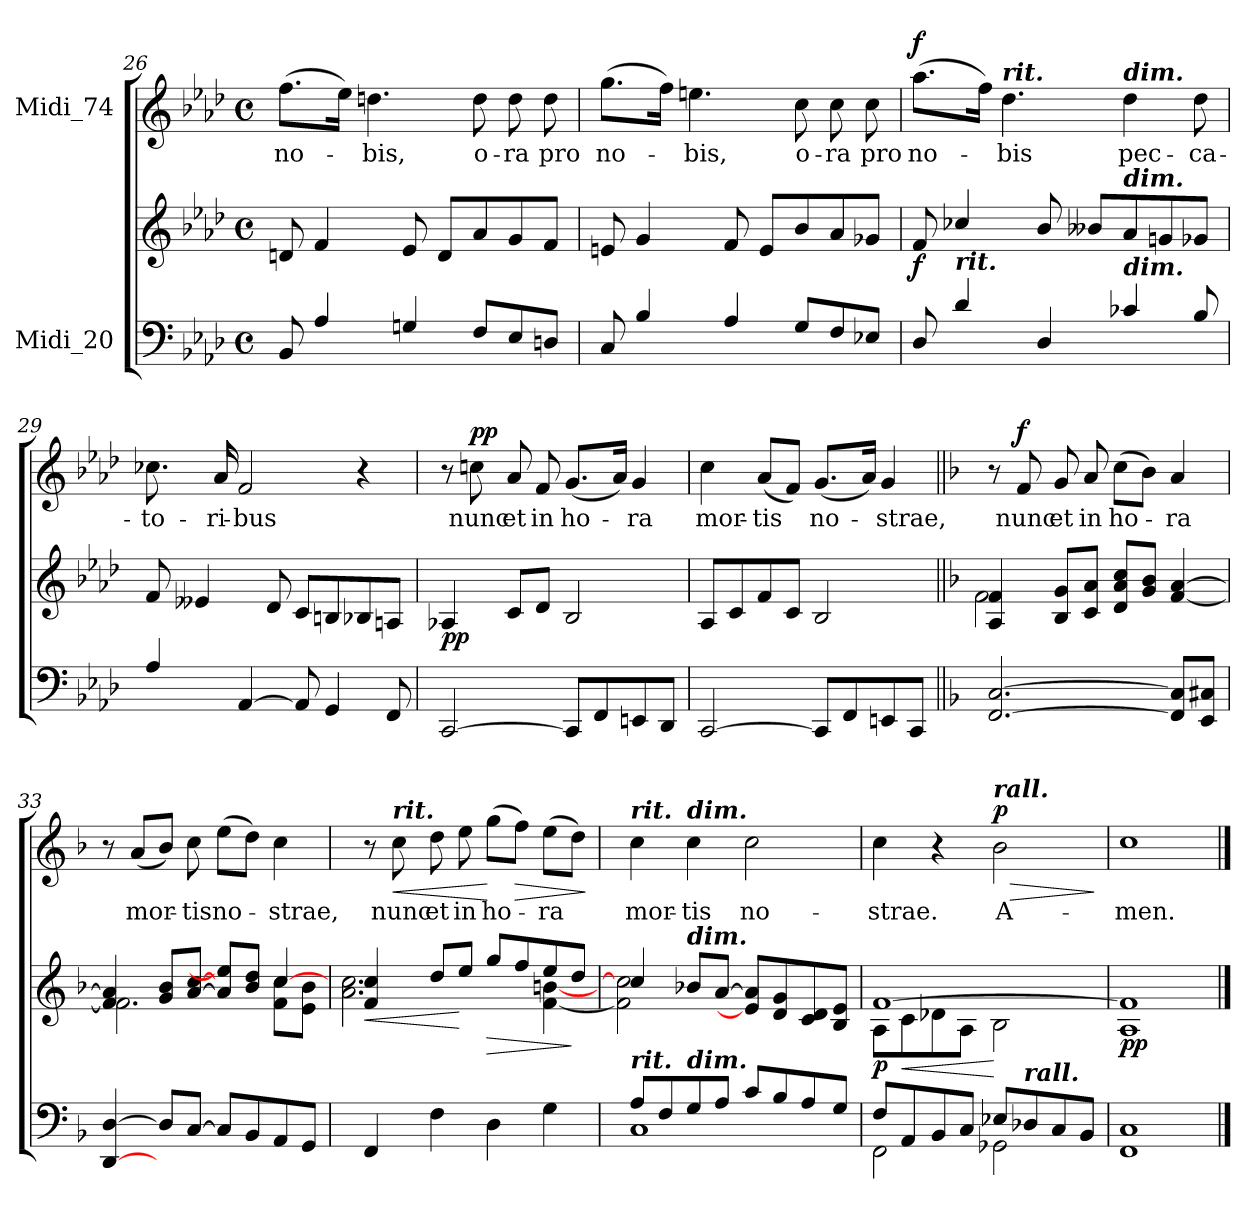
**kern	**kern	**dynam	**kern	**text	**dynam
*part2	*part2	*part2	*part1	*part1	*part1
*staff3	*staff2	*staff2/3	*staff1	*staff1	*staff1
*I"Midi_20	*	*	*I"Midi_74	*	*
*clefF4	*clefG2	*	*clefG2	*	*
*k[b-e-a-d-]	*k[b-e-a-d-]	*	*k[b-e-a-d-]	*	*
*A-:	*A-:	*	*A-:	*	*
*M4/4	*M4/4	*	*M4/4	*	*
*met(c)	*met(c)	*	*met(c)	*	*
=26	=26	=26	=26	=26	=26
*^	*^	*	*	*	*
!	!	!	!	!	!	!LO:LY:b	!
8BB-	1ryy	8dn	1ryy	.	(>8.ffL	no-	.
4A-	.	4f	.	.	.	.	.
.	.	.	.	.	16ee-J)	.	.
!	!	!	!	!	!	!LO:LY:b	!
.	.	.	.	.	4.ddn	bis,	.
4Gn	.	8e-	.	.	.	.	.
.	.	8dL	.	.	.	.	.
!	!	!	!	!	!	!LO:LY:b	!
8FL	.	8a-	.	.	8dd	o-	.
!	!	!	!	!	!	!LO:LY:b	!
8E-	.	8g	.	.	8dd	-ra	.
!	!	!	!	!	!	!LO:LY:b	!
8DnJ	.	8fJ	.	.	8dd	pro	.
=27	=27	=27	=27	=27	=27	=27	=27
!	!	!	!	!	!	!LO:LY:b	!
8C	1ryy	8en	1ryy	.	(>8.ggL	no-	.
4B-	.	4g	.	.	.	.	.
.	.	.	.	.	16ffJ)	.	.
!	!	!	!	!	!	!LO:LY:b	!
.	.	.	.	.	4.een	bis,	.
4A-	.	8f	.	.	.	.	.
.	.	8eL	.	.	.	.	.
!	!	!	!	!	!	!LO:LY:b	!
8GL	.	8b-	.	.	8cc	o-	.
!	!	!	!	!	!	!LO:LY:b	!
8F	.	8a-	.	.	8cc	-ra	.
!	!	!	!	!	!	!LO:LY:b	!
8E-XJ	.	8g-XJ	.	.	8cc	pro	.
=28	=28	=28	=28	=28	=28	=28	=28
!	!	!	!	!LO:DY:b	!	!LO:LY:b	!LO:DY:b
8D-	1ryy	8f	1ryy	f	(>8.aa-L	no-	f
!LO:TX:a:Bi:t=rit.	!	!	!	!	!	!	!
4d-	.	4cc-X	.	.	.	.	.
.	.	.	.	.	16ffJ)	.	.
!	!	!	!	!	!LO:TX:a:Bi:t=rit.	!	!
!	!	!	!	!	!	!LO:LY:b	!
.	.	.	.	.	4.dd-	bis	.
4D-	.	8b-	.	.	.	.	.
.	.	8b--XL	.	.	.	.	.
!	!	!	!	!	!LO:TX:a:Bi:t=dim.	!	!
!	!	!LO:TX:a:Bi:t=dim.	!	!	!	!	!
!LO:TX:a:Bi:t=dim.	!	!	!	!	!	!	!
!	!	!	!	!	!	!LO:LY:b	!
4c-X	.	8a-	.	.	4dd-	pec-	.
.	.	8gn	.	.	.	.	.
!	!	!	!	!	!	!LO:LY:b	!
8B-	.	8g-XJ	.	.	8dd-	-ca-	.
!!LO:LB:g=z
=29	=29	=29	=29	=29	=29	=29	=29
!	!	!	!	!	!	!LO:LY:b	!
4A-	1ryy	8f	1ryy	.	8.cc-X	-to-	.
.	.	4e--X	.	.	.	.	.
!	!	!	!	!	!	!LO:LY:b	!
.	.	.	.	.	16a-	-ri-	.
!	!	!	!	!	!	!LO:LY:b	!
[4AA-	.	.	.	.	2f	-bus	.
.	.	8d-	.	.	.	.	.
8AA-]	.	8cL	.	.	.	.	.
4GG	.	8Bn	.	.	.	.	.
.	.	8B-X	.	.	4r	.	.
8FF	.	8AnJ	.	.	.	.	.
=30	=30	=30	=30	=30	=30	=30	=30
!	!	!	!	!LO:DY:b	!	!	!
[2CC	1ryy	4A-X	1ryy	pp	8r	.	.
!	!	!	!	!	!	!LO:LY:b	!LO:DY:b
.	.	.	.	.	8ccn	nunc	pp
!	!	!	!	!	!	!LO:LY:b	!
.	.	8cL	.	.	8a-	et	.
!	!	!	!	!	!	!LO:LY:b	!
.	.	8d-J	.	.	8f	in	.
!	!	!	!	!	!	!LO:LY:b	!
8CCL]	.	2B-	.	.	(<8.gL	ho-	.
8FF	.	.	.	.	.	.	.
.	.	.	.	.	16a-J)	.	.
!	!	!	!	!	!	!LO:LY:b	!
8EEn	.	.	.	.	4g	ra	.
8DD-J	.	.	.	.	.	.	.
=31	=31	=31	=31	=31	=31	=31	=31
!	!	!	!	!	!	!LO:LY:b	!
[2CC	1ryy	8A-L	2ryy	.	4cc	mor-	.
.	.	8c	.	.	.	.	.
!	!	!	!	!	!	!LO:LY:b	!
.	.	8f	.	.	(<8a-L	-tis	.
.	.	8cJ	.	.	8fJ)	.	.
!	!	!	!	!	!	!LO:LY:b	!
8CCL]	.	2B-	2ryy	.	(<8.gL	no-	.
8FF	.	.	.	.	.	.	.
.	.	.	.	.	16a-J)	.	.
!	!	!	!	!	!	!LO:LY:b	!
8EEn	.	.	.	.	4g	strae,	.
8CCJ	.	.	.	.	.	.	.
=32||	=32||	=32||	=32||	=32||	=32||	=32||	=32||
*k[b-]	*	*k[b-]	*	*	*k[b-]	*	*
*F:	*	*F:	*	*	*F:	*	*
[2.FF [2.C	1ryy	4A 4f	2f\	.	8r	.	.
!	!	!	!	!	!	!LO:LY:b	!LO:DY:b
.	.	.	.	.	8f	nunc	f
!	!	!	!	!	!	!LO:LY:b	!
.	.	8B- 8gL	.	.	8g	et	.
!	!	!	!	!	!	!LO:LY:b	!
.	.	8c 8aJ	.	.	8a	in	.
!	!	!	!	!	!	!LO:LY:b	!
.	.	8d 8a 8ccL	2ryy	.	(>8ccL	ho-	.
.	.	8g 8b-J	.	.	8b-J)	.	.
!	!	!	!	!	!	!LO:LY:b	!
8FF] 8C]L	.	[4f [4a	.	.	4a	ra	.
8EE 8C#XJ	.	.	.	.	.	.	.
!!LO:LB:g=z
=33	=33	=33	=33	=33	=33	=33	=33
[4DD [4D	1ryy	4f] 4a]	2.f\	.	8r	.	.
!	!	!	!	!	!	!LO:LY:b	!
.	.	.	.	.	(<8aL	mor-	.
8DL]	.	8g 8b-L	.	.	8b-J)	.	.
!	!	!	!	!	!	!LO:LY:b	!
[8CJ	.	[8a [8ccJ	.	.	8cc	tis	.
!	!	!	!	!	!	!LO:LY:b	!
8CL]	.	8a] 8ee]L	.	.	(>8eeL	no-	.
8BB-	.	8b- 8ddJ	.	.	8ddJ)	.	.
!	!	!	!	!	!	!LO:LY:b	!
8AA	.	[4cc	8f\ 8cc\L	.	4cc	strae,	.
8GGJ	.	.	8e\ 8b-\J	.	.	.	.
=34	=34	=34	=34	=34	=34	=34	=34
!	!	!	!	!LO:HP:b	!	!	!
4FF	1ryy	4f 4cc	2.a\ 2.cc\	<	8r	.	.
!	!	!	!	!	!LO:TX:a:Bi:t=rit.	!	!
!	!	!	!	!	!	!LO:LY:b	!LO:HP:b
.	.	.	.	.	8cc	nunc	<
!	!	!	!	!	!	!LO:LY:b	!
4F	.	8ddL	.	.	8dd	et	.
!	!	!	!	!	!	!LO:LY:b	!
.	.	8eeJ	.	[	8ee	in	.
!	!	!	!	!LO:HP:b	!	!LO:LY:b	!
4D	.	8ggL	.	>	(>8ggL	ho-	[
!	!	!	!	!	!	!	!LO:HP:b
.	.	8ff	.	.	8ffJ)	.	>
!	!	!	!	!	!	!LO:LY:b	!
4G	.	8ee	[4f\ [4bn\	.	(>8eeL	ra	.
.	.	8ddJ	.	]	8ddJ)	.	.
*v	*v	*	*	*	*	*	*
*	*v	*v	*	*	*	*
.	.	.	.	.	]
=35	=35	=35	=35	=35	=35
*^	*^	*	*	*	*
!	!	!	!	!	!LO:TX:a:Bi:t=rit.	!	!
!LO:TX:a:Bi:t=rit.	!	!	!	!	!	!	!
!	!	!	!	!	!	!LO:LY:b	!
8AL	1C\	4cc	2f\] 2cc\]	.	4cc	mor-	.
8F	.	.	.	.	.	.	.
!	!	!	!	!	!LO:TX:a:Bi:t=dim.	!	!
!	!	!LO:TX:a:Bi:t=dim.	!	!	!	!	!
!LO:TX:a:Bi:t=dim.	!	!	!	!	!	!	!
!	!	!	!	!	!	!LO:LY:b	!
8G	.	8b-XL	.	.	4cc	-tis	.
8AJ	.	[8aJ	.	.	.	.	.
!	!	!	!	!	!	!LO:LY:b	!
8cL	.	8e] 8a]L	2ryy	.	2cc	no-	.
8B-	.	8d 8g	.	.	.	.	.
8A	.	8c 8d	.	.	.	.	.
8GJ	.	8B- 8eJ	.	.	.	.	.
=36	=36	=36	=36	=36	=36	=36	=36
!	!	!	!	!LO:DY:b	!	!LO:LY:b	!
8FL	2FF\	[1f	8A\L	p	4cc	-strae.	.
!	!	!	!	!LO:HP:b	!	!	!
8AA	.	.	8c\	<	.	.	.
8BB-	.	.	8d-X\	.	4r	.	.
8CJ	.	.	8A\J	.	.	.	.
!	!	!	!	!	!LO:TX:a:Bi:t=rall.	!	!
!	!	!	!	!	!	!LO:LY:b	!LO:HP:b
!	!	!	!	!	!	!	!LO:DY:n=1:b
8E-XL	2GG-X\	.	2B-\	[	2b-	A-	> p
!LO:TX:a:Bi:t=rall.	!	!	!	!	!	!	!
8D-X	.	.	.	.	.	.	.
8C	.	.	.	.	.	.	.
8BB-J	.	.	.	.	.	.	.
*v	*v	*	*	*	*	*	*
*	*v	*v	*	*	*	*
.	.	.	.	.	]
=37	=37	=37	=37	=37	=37
*^	*^	*	*	*	*
!	!	!	!	!LO:DY:b	!	!LO:LY:b	!
1C	1FF\	1f]	1A\	pp	1cc	-men.	.
*v	*v	*	*	*	*	*	*
*	*v	*v	*	*	*	*
==	==	==	==	==	==
*-	*-	*-	*-	*-	*-
